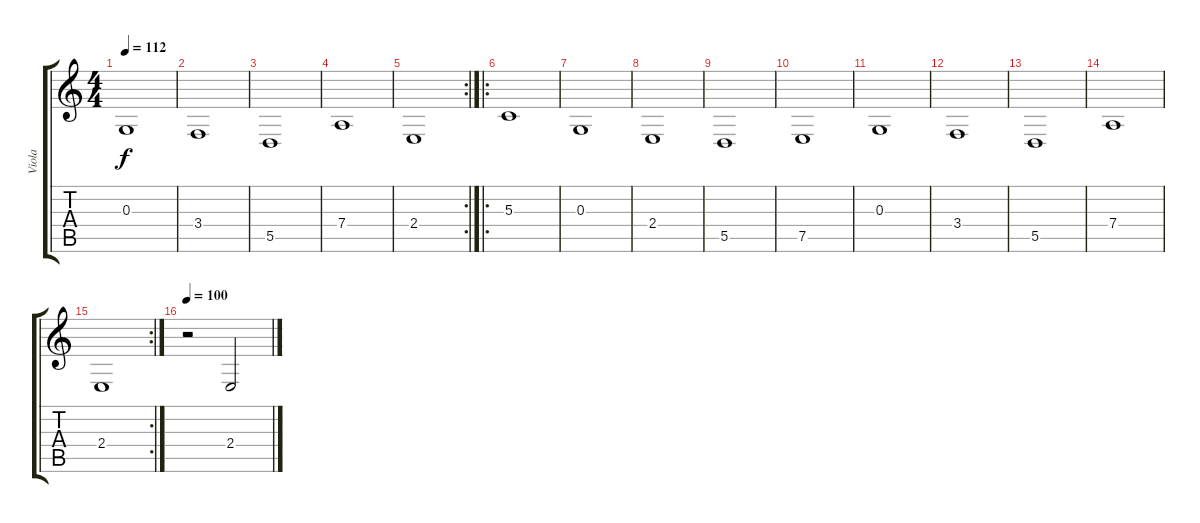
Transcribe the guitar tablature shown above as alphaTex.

\track ("Viola" "Viola") {instrument viola}
\staff {score tabs}
\tuning (E4 B3 G3 D3 A2 E2) {hide}
\ts (4 4)
\tempo 112
\clef g2
\ks c
0.3.1{dy f} |
3.4.1 |
5.5.1 |
7.4.1 |
\rc 2
2.4.1 |
\ro
5.3.1 |
0.3.1 |
2.4.1 |
5.5.1 |
7.5.1 |
0.3.1 |
3.4.1 |
5.5.1 |
7.4.1 |
\rc 2
2.4.1 |
\tempo 100
r.2{volume 8} 2.4.2
